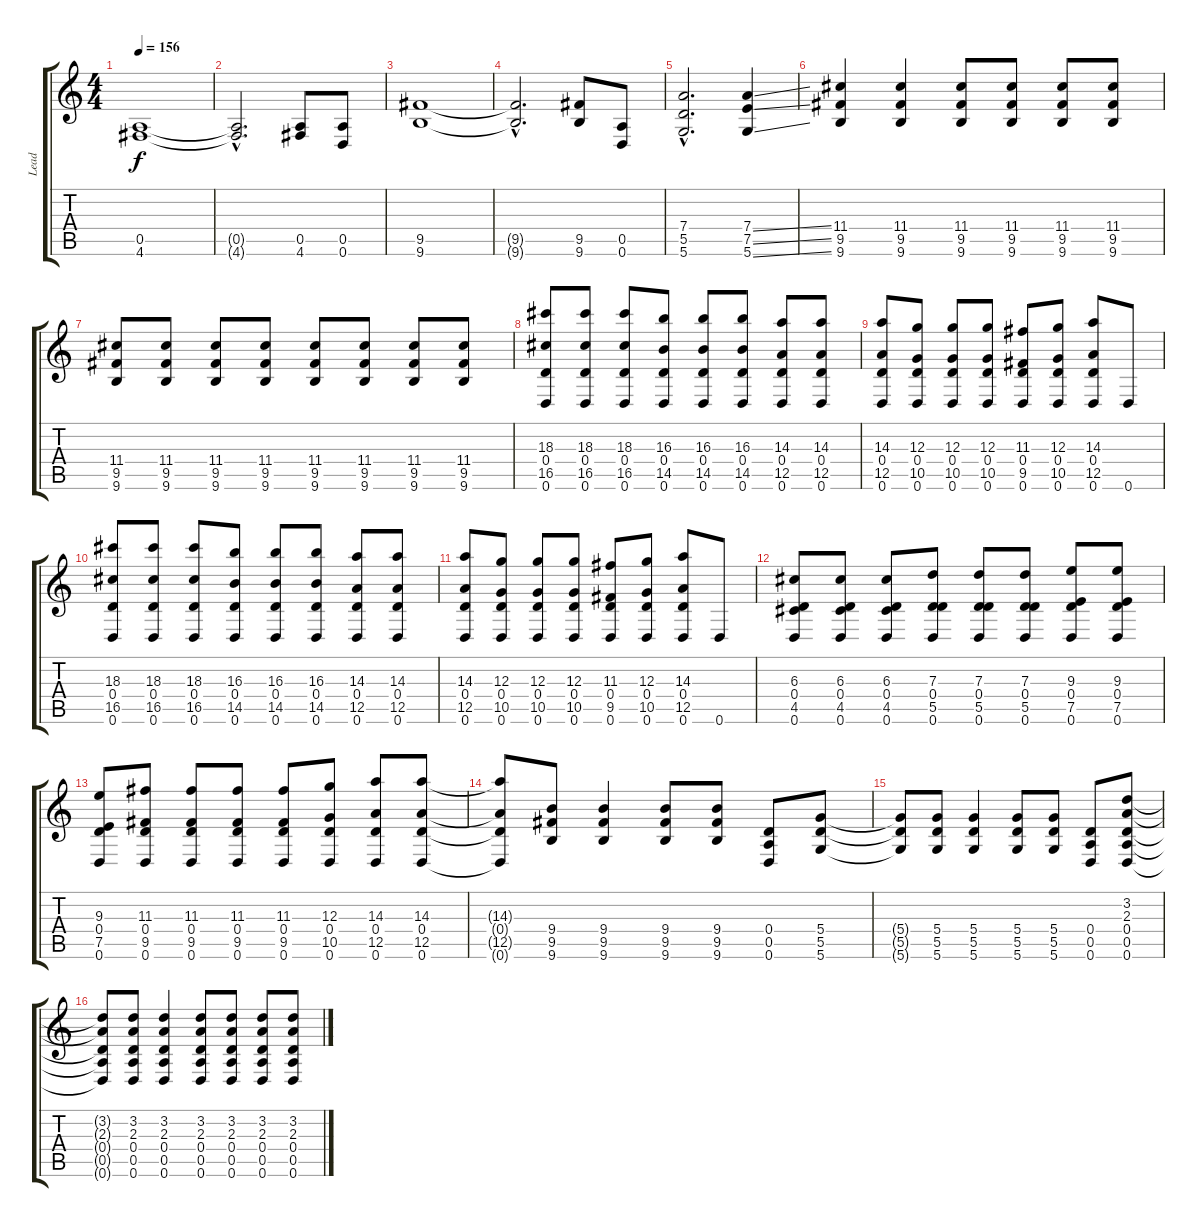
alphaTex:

\track ("Lead" "Lead") {instrument distortionguitar}
\staff {score tabs}
\tuning (E4 B3 G3 D3 A2 D2) {hide}
\ts (4 4)
\tempo 156
\clef g2
\ks c
(0.5 4.6).1{dy f} |
(0.5{hac t} 4.6{hac t}).2{d} (0.5 4.6).8 (0.5 0.6).8 |
(9.5 9.6).1 |
(9.5{hac t} 9.6{hac t}).2{d} (9.5 9.6).8 (0.5 0.6).8 |
(7.4{hac} 5.5{hac} 5.6{hac}).2{d} (7.4{ss} 7.5{ss} 5.6{ss}).4 |
(11.4 9.5 9.6).4 (11.4 9.5 9.6).4 (11.4 9.5 9.6).8 (11.4 9.5 9.6).8 (11.4 9.5 9.6).8 (11.4 9.5 9.6).8 |
(11.4 9.5 9.6).8 (11.4 9.5 9.6).8 (11.4 9.5 9.6).8 (11.4 9.5 9.6).8 (11.4 9.5 9.6).8 (11.4 9.5 9.6).8 (11.4 9.5 9.6).8 (11.4 9.5 9.6).8 |
(18.3 0.4 16.5 0.6).8 (18.3 0.4 16.5 0.6).8 (18.3 0.4 16.5 0.6).8 (16.3 0.4 14.5 0.6).8 (16.3 0.4 14.5 0.6).8 (16.3 0.4 14.5 0.6).8 (14.3 0.4 12.5 0.6).8 (14.3 0.4 12.5 0.6).8 |
(14.3 0.4 12.5 0.6).8 (12.3 0.4 10.5 0.6).8 (12.3 0.4 10.5 0.6).8 (12.3 0.4 10.5 0.6).8 (11.3 0.4 9.5 0.6).8 (12.3 0.4 10.5 0.6).8 (14.3 0.4 12.5 0.6).8 0.6.8 |
(18.3 0.4 16.5 0.6).8 (18.3 0.4 16.5 0.6).8 (18.3 0.4 16.5 0.6).8 (16.3 0.4 14.5 0.6).8 (16.3 0.4 14.5 0.6).8 (16.3 0.4 14.5 0.6).8 (14.3 0.4 12.5 0.6).8 (14.3 0.4 12.5 0.6).8 |
(14.3 0.4 12.5 0.6).8 (12.3 0.4 10.5 0.6).8 (12.3 0.4 10.5 0.6).8 (12.3 0.4 10.5 0.6).8 (11.3 0.4 9.5 0.6).8 (12.3 0.4 10.5 0.6).8 (14.3 0.4 12.5 0.6).8 0.6.8 |
(6.3 0.4 4.5 0.6).8 (6.3 0.4 4.5 0.6).8 (6.3 0.4 4.5 0.6).8 (7.3 0.4 5.5 0.6).8 (7.3 0.4 5.5 0.6).8 (7.3 0.4 5.5 0.6).8 (9.3 0.4 7.5 0.6).8 (9.3 0.4 7.5 0.6).8 |
(9.3 0.4 7.5 0.6).8 (11.3 0.4 9.5 0.6).8 (11.3 0.4 9.5 0.6).8 (11.3 0.4 9.5 0.6).8 (11.3 0.4 9.5 0.6).8 (12.3 0.4 10.5 0.6).8 (14.3 0.4 12.5 0.6).8 (14.3 0.4 12.5 0.6).8 |
(14.3{t} 0.4{t} 12.5{t} 0.6{t}).8 (9.4 9.5 9.6).8 (9.4 9.5 9.6).4 (9.4 9.5 9.6).8 (9.4 9.5 9.6).8 (0.4 0.5 0.6).8 (5.4 5.5 5.6).8 |
(5.4{t} 5.5{t} 5.6{t}).8 (5.4 5.5 5.6).8 (5.4 5.5 5.6).4 (5.4 5.5 5.6).8 (5.4 5.5 5.6).8 (0.4 0.5 0.6).8 (3.2 2.3 0.4 0.5 0.6).8 |
(3.2{t} 2.3{t} 0.4{t} 0.5{t} 0.6{t}).8 (3.2 2.3 0.4 0.5 0.6).8 (3.2 2.3 0.4 0.5 0.6).4 (3.2 2.3 0.4 0.5 0.6).8 (3.2 2.3 0.4 0.5 0.6).8 (3.2 2.3 0.4 0.5 0.6).8 (3.2 2.3 0.4 0.5 0.6).8
